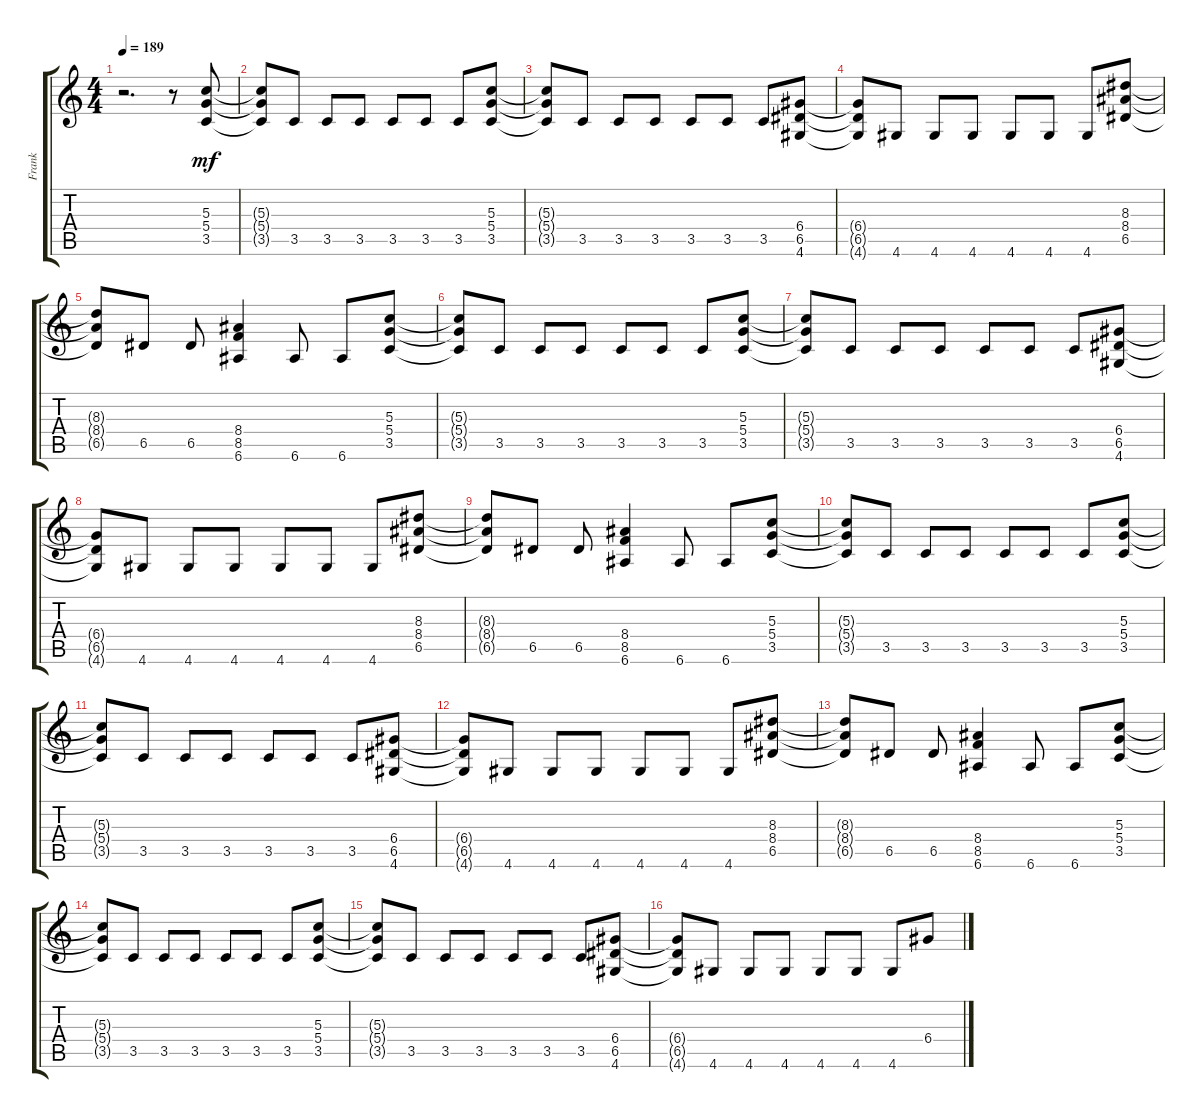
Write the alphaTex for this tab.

\track ("Frank" "Frank") {instrument overdrivenguitar}
\staff {score tabs}
\tuning (E4 B3 G3 D3 A2 E2) {hide}
\ts (4 4)
\tempo 189
\clef g2
\ks c
r.2{d dy mf instrument overdrivenguitar} r.8 (5.3 5.4 3.5).8 |
(5.3{t} 5.4{t} 3.5{t}).8 3.5.8 3.5.8 3.5.8 3.5.8 3.5.8 3.5.8 (5.3 5.4 3.5).8 |
(5.3{t} 5.4{t} 3.5{t}).8 3.5.8 3.5.8 3.5.8 3.5.8 3.5.8 3.5.8 (6.4 6.5 4.6).8 |
(6.4{t} 6.5{t} 4.6{t}).8 4.6.8 4.6.8 4.6.8 4.6.8 4.6.8 4.6.8 (8.3 8.4 6.5).8 |
(8.3{t} 8.4{t} 6.5{t}).8 6.5.8 6.5.8 (8.4 8.5 6.6).4 6.6.8 6.6.8 (5.3 5.4 3.5).8 |
(5.3{t} 5.4{t} 3.5{t}).8 3.5.8 3.5.8 3.5.8 3.5.8 3.5.8 3.5.8 (5.3 5.4 3.5).8 |
(5.3{t} 5.4{t} 3.5{t}).8 3.5.8 3.5.8 3.5.8 3.5.8 3.5.8 3.5.8 (6.4 6.5 4.6).8 |
(6.4{t} 6.5{t} 4.6{t}).8 4.6.8 4.6.8 4.6.8 4.6.8 4.6.8 4.6.8 (8.3 8.4 6.5).8 |
(8.3{t} 8.4{t} 6.5{t}).8 6.5.8 6.5.8 (8.4 8.5 6.6).4 6.6.8 6.6.8 (5.3 5.4 3.5).8 |
(5.3{t} 5.4{t} 3.5{t}).8 3.5.8 3.5.8 3.5.8 3.5.8 3.5.8 3.5.8 (5.3 5.4 3.5).8 |
(5.3{t} 5.4{t} 3.5{t}).8 3.5.8 3.5.8 3.5.8 3.5.8 3.5.8 3.5.8 (6.4 6.5 4.6).8 |
(6.4{t} 6.5{t} 4.6{t}).8 4.6.8 4.6.8 4.6.8 4.6.8 4.6.8 4.6.8 (8.3 8.4 6.5).8 |
(8.3{t} 8.4{t} 6.5{t}).8 6.5.8 6.5.8 (8.4 8.5 6.6).4 6.6.8 6.6.8 (5.3 5.4 3.5).8 |
(5.3{t} 5.4{t} 3.5{t}).8 3.5.8 3.5.8 3.5.8 3.5.8 3.5.8 3.5.8 (5.3 5.4 3.5).8 |
(5.3{t} 5.4{t} 3.5{t}).8 3.5.8 3.5.8 3.5.8 3.5.8 3.5.8 3.5.8 (6.4 6.5 4.6).8 |
(6.4{t} 6.5{t} 4.6{t}).8 4.6.8 4.6.8 4.6.8 4.6.8 4.6.8 4.6.8 6.4.8
